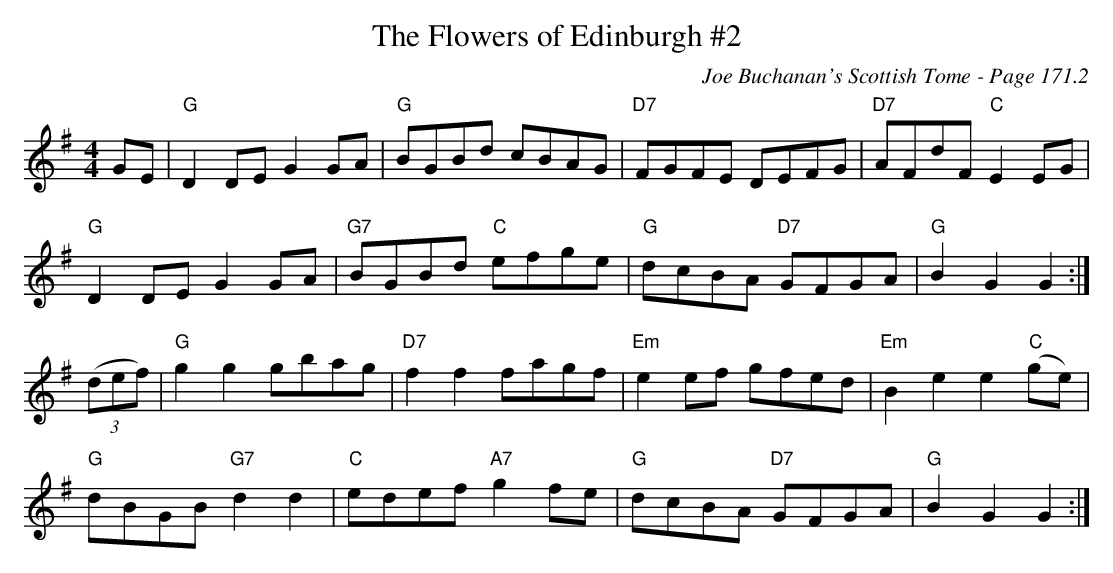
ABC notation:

X:1
T:Flowers of Edinburgh #2, The
C:Joe Buchanan's Scottish Tome - Page 171.2
L:1/8
M:4/4
K:G
GE | "G"D2 DE G2 GA | "G"BGBd cBAG| "D7"FGFE DEFG | "D7"AFdF "C"E2 EG |
"G"D2 DE G2 GA | "G7"BGBd "C"efge | "G"dcBA "D7"GFGA | "G"B2 G2 G2 :|
((3def) | "G"g2 g2 gbag | "D7"f2 f2 fagf | "Em"e2 ef gfed | "Em"B2 e2 e2 "C"(ge) |
"G"dBGB "G7"d2 d2 | "C"edef "A7"g2 fe | "G"dcBA "D7"GFGA | "G"B2 G2 G2 :|
